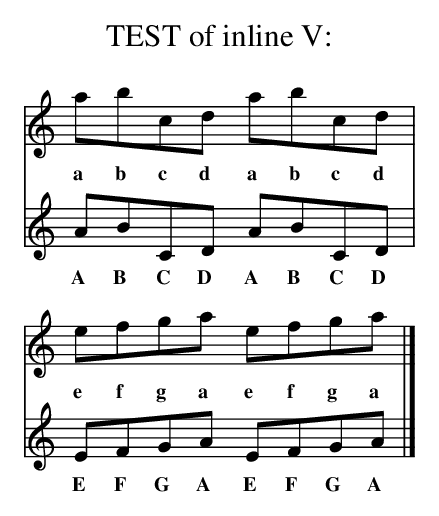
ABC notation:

X:1
T:TEST of inline V:
K: Am
[V:1] abcd abcd |
w:  a b c d  a b c d |
[V:2] ABCD ABCD |
w:  A B C D  A B C D |
[V:1] efga efga |]
w:  e f g a  e f g a |]
[V:2] EFGA EFGA |]
w:  E F G A  E F G A |]
